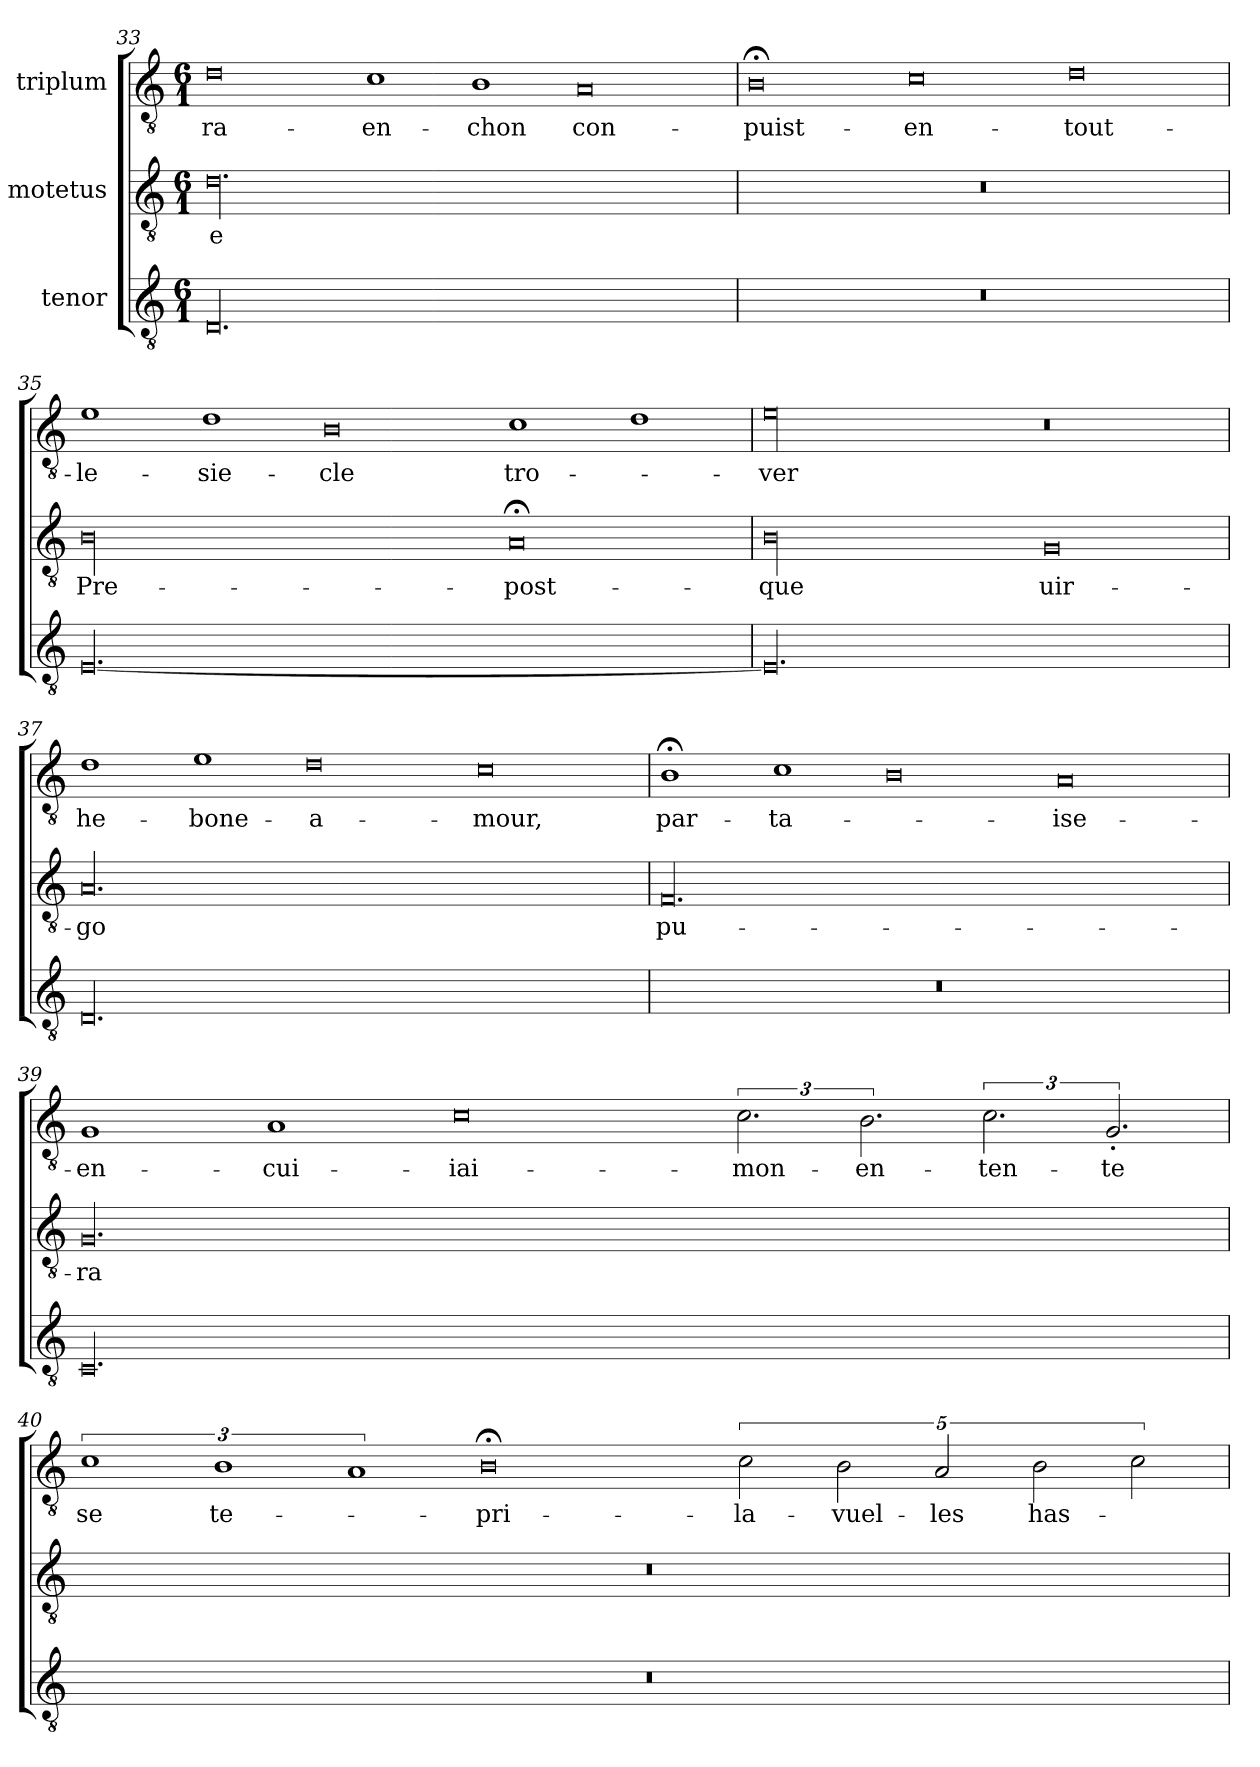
**kern	**kern	**text	**kern	**text
*part3	*part2	*part2	*part1	*part1
*staff3	*staff2	*staff2	*staff1	*staff1
*I"tenor	*I"motetus	*	*I"triplum	*
*clefGv2	*clefGv2	*	*clefGv2	*
*k[]	*k[]	*	*k[]	*
*C:	*C:	*	*C:	*
*M6/1	*M6/1	*	*M6/1	*
=33	=33	=33	=33	=33
00.D/	00.d\	-e	0d\	ra-
.	.	.	1c\	-en-
.	.	.	1B\	-chon
.	.	.	0A/	con-
=34	=34	=34	=34	=34
00.r	00.r	.	0B;<\	puist-
.	.	.	0c\	en-
.	.	.	0d\	tout-
=35	=35	=35	=35	=35
[00.E/	00B\	Pre-	1e\	le-
.	.	.	1d\	sie-
.	.	.	0B\	-cle
.	0A;</	post-	1c\	tro-
.	.	.	1d\	.
!!LO:PB:g=z
=36	=36	=36	=36	=36
00.E/]	00B\	-que	00e\	-ver
.	0G/	uir-	0r	.
=37	=37	=37	=37	=37
00.D/	00.A/	-go	1d\	he-
.	.	.	1e\	bone-
.	.	.	0d\	a-
.	.	.	0c\	-mour,
=38	=38	=38	=38	=38
00.r	00.F/	pu-	1B;<\	par-
.	.	.	1c\	ta-
.	.	.	0B\	.
.	.	.	0A/	ise-
=39	=39	=39	=39	=39
00.C/	00.G/	-ra	1G/	en-
.	.	.	1A/	cui-
.	.	.	0c\	iai-
.	.	.	3.c\	mon-
.	.	.	3.B\	en-
.	.	.	3.c\	-ten-
.	.	.	3.G'/	-te
=40	=40	=40	=40	=40
00.r	00.r	.	3%2c\	-se
.	.	.	3%2B\	te-
.	.	.	3%2A/	.
.	.	.	0B;<\	pri-
.	.	.	5%2c\	la-
.	.	.	5%2B\	vuel-
.	.	.	5%2A/	-les
.	.	.	5%2B\	has-
.	.	.	5%2c\	.
=	=	=	=	=
*-	*-	*-	*-	*-
